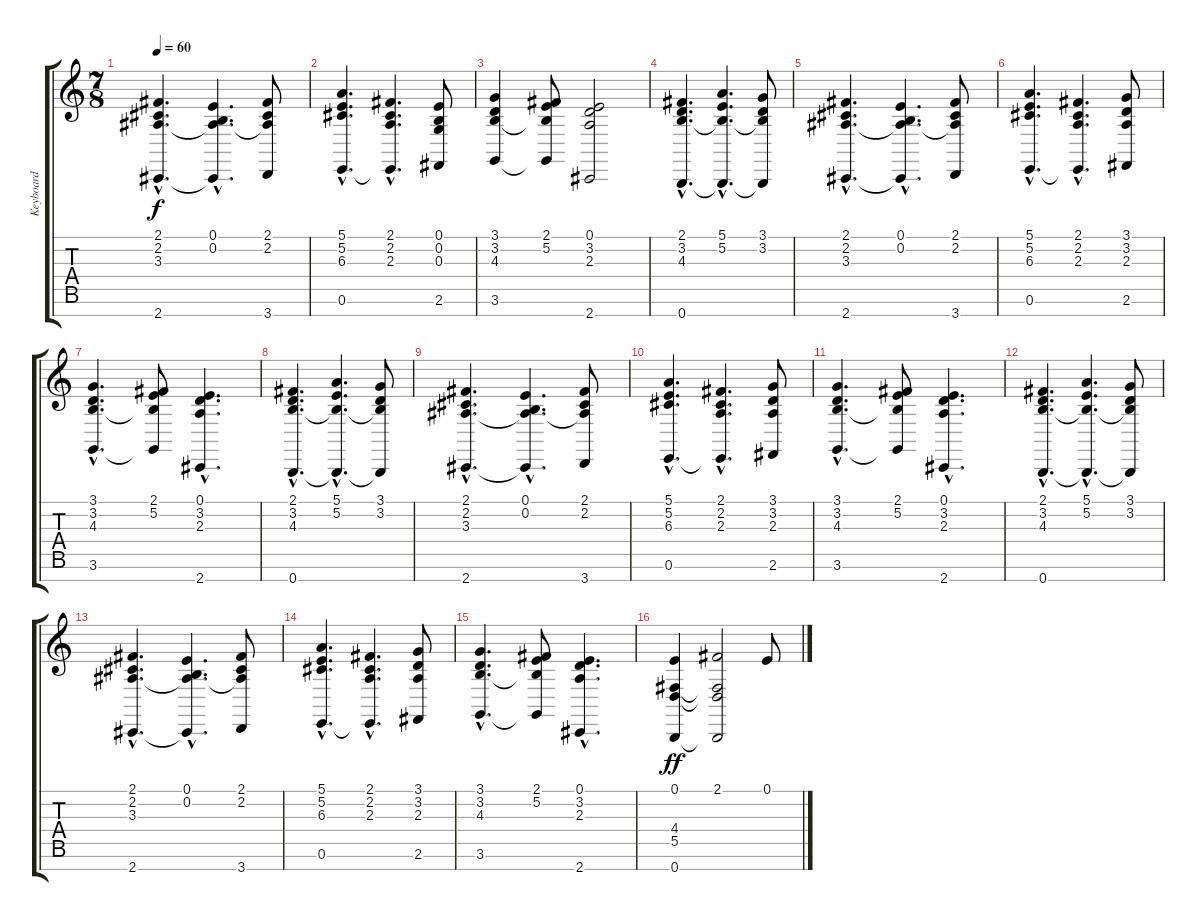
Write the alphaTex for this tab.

\track ("Keyboard" "Keyboard") {instrument stringensemble1}
\staff {score tabs}
\tuning (E4 B3 G3 D3 A2 E2 B1) {hide}
\ts (7 8)
\tempo 60
\clef g2
\ks c
(2.1{hac} 2.2{hac} 3.3{hac} 2.7{hac}).4{d dy f} (0.1{hac} 0.2{hac} 3.3{hac t} 2.7{hac t}).4{d} (2.1 2.2 3.3{t} 3.7).8 |
(5.1{hac} 5.2{hac} 6.3{hac} 0.6{hac}).4{d} (2.1{hac} 2.2{hac} 2.3{hac} 0.6{hac t}).4{d} (0.1 0.2 0.3 2.6).8 |
(3.1 3.2 4.3 3.6).4 (2.1 5.2 4.3{t} 3.6{t}).8 (0.1 3.2 2.3 2.7).2 |
(2.1{hac} 3.2{hac} 4.3{hac} 0.7{hac}).4{d} (5.1{hac} 5.2{hac} 4.3{hac t} 0.7{hac t}).4{d} (3.1 3.2 4.3{t} 0.7{t}).8 |
(2.1{hac} 2.2{hac} 3.3{hac} 2.7{hac}).4{d} (0.1{hac} 0.2{hac} 3.3{hac t} 2.7{hac t}).4{d} (2.1 2.2 3.3{t} 3.7).8 |
(5.1{hac} 5.2{hac} 6.3{hac} 0.6{hac}).4{d} (2.1{hac} 2.2{hac} 2.3{hac} 0.6{hac t}).4{d} (3.1 3.2 2.3 2.6).8 |
(3.1{hac} 3.2{hac} 4.3{hac} 3.6{hac}).4{d} (2.1 5.2 4.3{t} 3.6{t}).8 (0.1{hac} 3.2{hac} 2.3{hac} 2.7{hac}).4{d} |
(2.1{hac} 3.2{hac} 4.3{hac} 0.7{hac}).4{d} (5.1{hac} 5.2{hac} 4.3{hac t} 0.7{hac t}).4{d} (3.1 3.2 4.3{t} 0.7{t}).8 |
(2.1{hac} 2.2{hac} 3.3{hac} 2.7{hac}).4{d} (0.1{hac} 0.2{hac} 3.3{hac t} 2.7{hac t}).4{d} (2.1 2.2 3.3{t} 3.7).8 |
(5.1{hac} 5.2{hac} 6.3{hac} 0.6{hac}).4{d} (2.1{hac} 2.2{hac} 2.3{hac} 0.6{hac t}).4{d} (3.1 3.2 2.3 2.6).8 |
(3.1{hac} 3.2{hac} 4.3{hac} 3.6{hac}).4{d} (2.1 5.2 4.3{t} 3.6{t}).8 (0.1{hac} 3.2{hac} 2.3{hac} 2.7{hac}).4{d} |
(2.1{hac} 3.2{hac} 4.3{hac} 0.7{hac}).4{d} (5.1{hac} 5.2{hac} 4.3{hac t} 0.7{hac t}).4{d} (3.1 3.2 4.3{t} 0.7{t}).8 |
(2.1{hac} 2.2{hac} 3.3{hac} 2.7{hac}).4{d} (0.1{hac} 0.2{hac} 3.3{hac t} 2.7{hac t}).4{d} (2.1 2.2 3.3{t} 3.7).8 |
(5.1{hac} 5.2{hac} 6.3{hac} 0.6{hac}).4{d} (2.1{hac} 2.2{hac} 2.3{hac} 0.6{hac t}).4{d} (3.1 3.2 2.3 2.6).8 |
(3.1{hac} 3.2{hac} 4.3{hac} 3.6{hac}).4{d} (2.1 5.2 4.3{t} 3.6{t}).8 (0.1{hac} 3.2{hac} 2.3{hac} 2.7{hac}).4{d} |
(0.1 4.4 5.5 0.7).4{dy ff} (2.1 4.4{t} 5.5{t} 0.7{t}).2 0.1.8
